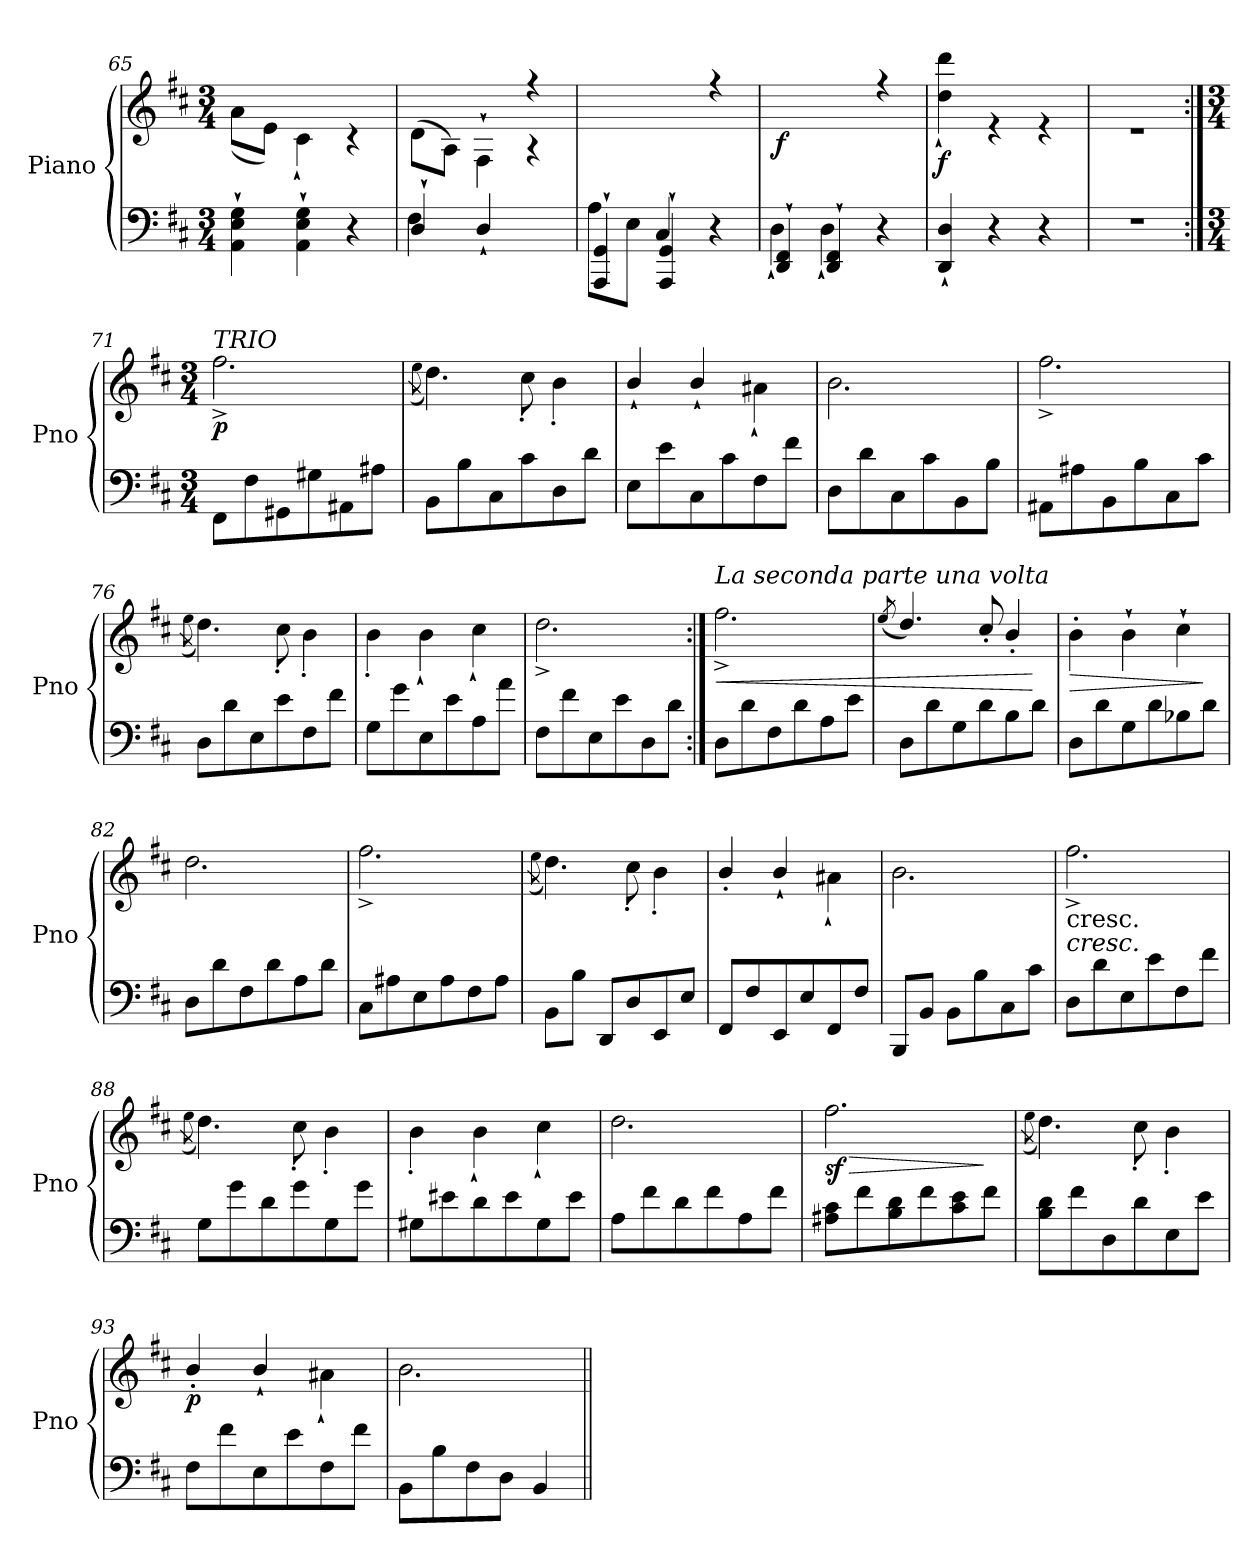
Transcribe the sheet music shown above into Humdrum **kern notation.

**kern	**kern	**dynam
*part1	*part1	*part1
*staff2	*staff1	*staff1/2
*I"Piano	*	*
*I'Pno	*	*
*clefF4	*clefG2	*
*k[f#c#]	*k[f#c#]	*
*D:	*D:	*
*M3/4	*M3/4	*
=65	=65	=65
*	*^	*
4AA\` 4E\` 4G\`	2.ryy	(<8a\L	.
.	.	8e\J)	.
4AA\` 4E\` 4G\`	.	4c#`\	.
4r	.	4r	.
=66	=66	=66	=66
*^	*	*	*
4D`/	4F#\	2ryy	(<8d\L	.
.	.	.	8A\J)	.
4D`/	4ryy	.	4F#`\	.
4ryy	4ryy	4r	4r	.
=67	=67	=67	=67	=67
4AAA/` 4GG/`	8A\L	2ryy	2.ryy	.
.	8E\J	.	.	.
4AAA/` 4GG/`	4C#`/	.	.	.
4ryy	4r	4r	.	.
=68	=68	=68	=68	=68
!	!	!	!	!LO:DY:b
4DD/` 4FF#/`	4D`\	2ryy	2.ryy	f
4DD/` 4FF#/`	4D`\	.	.	.
4ryy	4r	4r	.	.
=69	=69	=69	=69	=69
!	!	!	!	!LO:DY:b
*v	*v	*	*	*
4DD/` 4D/`	2.ryy	4dd\` 4ddd\`	f
4r	.	4r	.
4r	.	4r	.
!!LO:LB:g=z	!!
=70	=70	=70	=70
2.r	2.ryy	2.r	.
=71:|!	=71:|!	=71:|!	=71:|!
*M3/4	*M3/4	*	*
!	!LO:TX:a:i:t=TRIO	!	!
!	!	!	!LO:DY:b
8FF#\L	2.ryy	2.ff#^\	p
8F#\	.	.	.
8GG#X\	.	.	.
8G#X\	.	.	.
8AA#X\	.	.	.
8A#X\J	.	.	.
=72	=72	=72	=72
.	.	(>8qee\	.
8BB\L	2.ryy	4.dd\)	.
8B\	.	.	.
8C#\	.	.	.
8c#\	.	8cc#'\	.
8D\	.	4b'\	.
8d\J	.	.	.
=73	=73	=73	=73
8E\L	2.ryy	4b`/	.
8e\	.	.	.
8C#\	.	4b`/	.
8c#\	.	.	.
8F#\	.	4a#X`\	.
8f#\J	.	.	.
=74	=74	=74	=74
8D\L	2.ryy	2.b\	.
8d\	.	.	.
8C#\	.	.	.
8c#\	.	.	.
8BB\	.	.	.
8B\J	.	.	.
=75	=75	=75	=75
8AA#X\L	2.ryy	2.ff#^\	.
8A#X\	.	.	.
8BB\	.	.	.
8B\	.	.	.
8C#\	.	.	.
8c#\J	.	.	.
=76	=76	=76	=76
.	.	(>8qee\	.
8D\L	2.ryy	4.dd\)	.
8d\	.	.	.
8E\	.	.	.
8e\	.	8cc#'\	.
8F#\	.	4b'\	.
8f#\J	.	.	.
!!LO:LB:g=z	!!
=77	=77	=77	=77
8G\L	2.ryy	4b'\	.
8g\	.	.	.
8E\	.	4b`\	.
8e\	.	.	.
8A\	.	4cc#`\	.
8a\J	.	.	.
=78	=78	=78	=78
8F#\L	2.ryy	2.dd^\	.
8f#\	.	.	.
8E\	.	.	.
8e\	.	.	.
8D\	.	.	.
8d\J	.	.	.
=79:|!	=79:|!	=79:|!	=79:|!
!	!LO:TX:a:i:t=La seconda parte una volta	!	!
!	!	!	!LO:HP:b
8D\L	2.ryy	2.ff#^\	<
8d\	.	.	.
8F#\	.	.	.
8d\	.	.	.
8A\	.	.	.
8e\J	.	.	.
=80	=80	=80	=80
.	(<8qee/	.	.
8D\L	4.dd/)	2ryy	.
8d\	.	.	.
8G\	.	.	.
8d\	8cc#'/	.	.
8B\	4b'/	8ryy	.
8d\J	.	8ryy	[
=81	=81	=81	=81
!	!	!	!LO:HP:b
8D\L	2ryy	4b'\	>
8d\	.	.	.
8G\	.	4b`\	.
8d\	.	.	.
8B-X\	8ryy	4cc#`\	.
8d\J	8ryy	.	]
=82	=82	=82	=82
8D\L	2.ryy	2.dd\	.
8d\	.	.	.
8F#\	.	.	.
8d\	.	.	.
8A\	.	.	.
8d\J	.	.	.
!!LO:LB:g=z	!!
=83	=83	=83	=83
8C#\L	2.ryy	2.ff#^\	.
8A#X\	.	.	.
8E\	.	.	.
8A#\	.	.	.
8F#\	.	.	.
8A#\J	.	.	.
=84	=84	=84	=84
.	.	(>8qee\	.
8BB\L	2.ryy	4.dd\)	.
8B\J	.	.	.
8DD/L	.	.	.
8D/	.	8cc#'\	.
8EE/	.	4b'\	.
8E/J	.	.	.
=85	=85	=85	=85
8FF#/L	2.ryy	4b'/	.
8F#/	.	.	.
8EE/	.	4b`/	.
8E/	.	.	.
8FF#/	.	4a#X`\	.
8F#/J	.	.	.
=86	=86	=86	=86
8BBB/L	2.ryy	2.b\	.
8BB/J	.	.	.
8BB\L	.	.	.
8B\	.	.	.
8C#\	.	.	.
8c#\J	.	.	.
=87	=87	=87	=87
!	!LO:TX:b:t=cresc.	!	!
!	!LO:TX:b:i:t=cresc.	!	!
8D\L	2.ryy	2.ff#^\	.
8d\	.	.	.
8E\	.	.	.
8e\	.	.	.
8F#\	.	.	.
8f#\J	.	.	.
=88	=88	=88	=88
.	.	(>8qee\	.
8G\L	2.ryy	4.dd\)	.
8g\	.	.	.
8d\	.	.	.
8g\	.	8cc#'\	.
8G\	.	4b'\	.
8g\J	.	.	.
!!LO:LB:g=z	!!
=89	=89	=89	=89
8G#X\L	2.ryy	4b'\	.
8e#X\	.	.	.
8d\	.	4b`\	.
8e#\	.	.	.
8G#\	.	4cc#`\	.
8e#\J	.	.	.
=90	=90	=90	=90
8A\L	2.ryy	2.dd\	.
8f#\	.	.	.
8d\	.	.	.
8f#\	.	.	.
8A\	.	.	.
8f#\J	.	.	.
=91	=91	=91	=91
!	!	!	!LO:HP:b
!	!	!	!LO:DY:n=1:b
8A#X\ 8c#\L	2ryy	2.ff#\	> sf
8f#\	.	.	.
8B\ 8d\	.	.	.
8f#\	.	.	.
8c#\ 8e\	8ryy	.	.
8f#\J	8ryy	.	]
=92	=92	=92	=92
.	.	(>8qee\	.
8B\ 8d\L	2.ryy	4.dd\)	.
8f#\	.	.	.
8D\	.	.	.
8d\	.	8cc#'\	.
8E\	.	4b'\	.
8e\J	.	.	.
=93	=93	=93	=93
!	!	!	!LO:DY:b
8F#\L	2.ryy	4b'/	p
8f#\	.	.	.
8E\	.	4b`/	.
8e\	.	.	.
8F#\	.	4a#X`\	.
8f#\J	.	.	.
=94	=94	=94	=94
8BB\L	2.ryy	2.b\	.
8B\	.	.	.
8F#\	.	.	.
8D\J	.	.	.
4BB/	.	.	.
*	*v	*v	*
=||	=||	=||
*-	*-	*-
